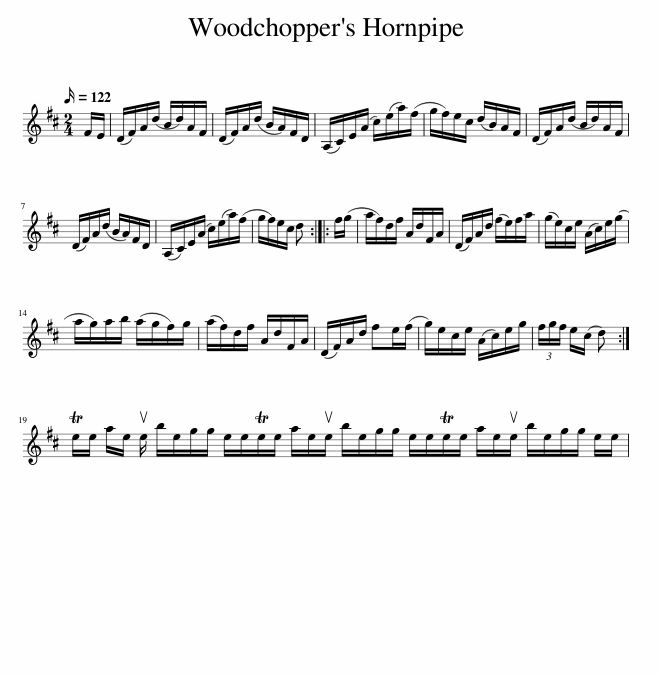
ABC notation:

X:1
L:1/8
Q:1/4=122
M:2/4
I:linebreak $
K:D
V:1 treble
V:1
 F/E/ | (D/F/)A/(d/ B/d/)A/F/ | (D/F/)A/(d/ B/A/)F/D/ | (A,/C/)E/(A/ c/)(e/a/)(f/ | g/f/)e/c/ (d/B/)A/F/ | %5
 (D/F/)A/(d/ B/d/)A/F/ |$ (D/F/)A/(d/ B/A/)F/D/ | (A,/C/)E/(A/ c/)(e/a/)(f/ | g/f/)e/c/ d :: f/(g/ | %10
 a/f/)d/f/ A/d/F/A/ | (D/F/)A/d/ (f/e/)f/a/ | (g/e/)c/e/ (A/c/)e/(g/ |$ a/g/)a/b/ (a/g/f/)g/ | (a/f/)d/f/ A/d/F/A/ | %15
 (D/F/)A/d/ fe/(f/ | g/)e/c/e/ (A/c/)e/g/ | (3f/g/f/ e/(c/ d) :|$ Te/e/ a/e/ ue/ b/e/g/g/ e/e/Te/e/ a/e/ue/ b/e/g/g/ e/e/Te/e/ a/e/ue/ b/e/g/g/ e/e/ | %19
